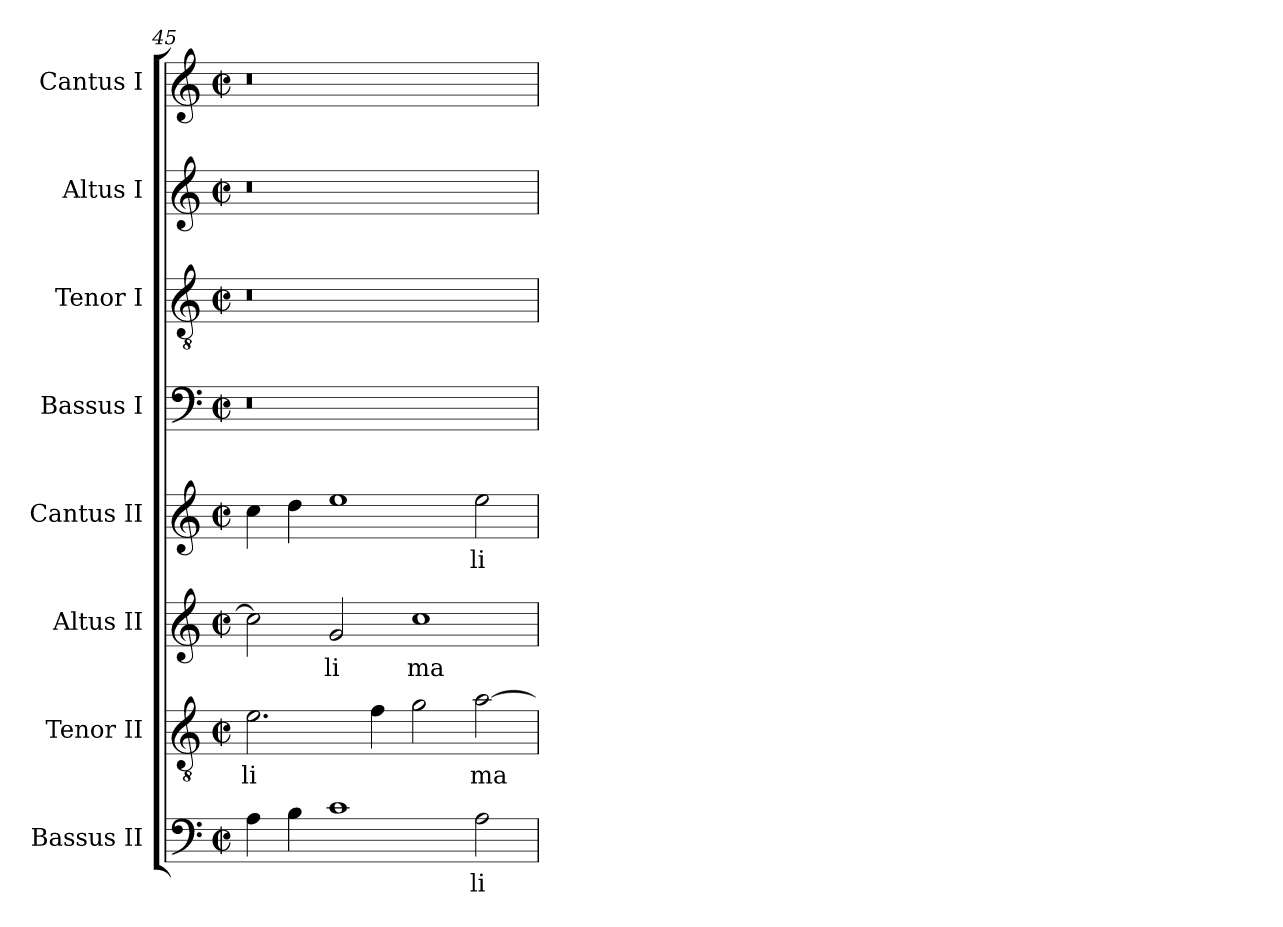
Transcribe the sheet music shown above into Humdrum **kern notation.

**kern	**text	**kern	**text	**kern	**text	**kern	**text	**kern	**kern	**kern	**kern
*part8	*part8	*part7	*part7	*part6	*part6	*part5	*part5	*part4	*part3	*part2	*part1
*staff8	*staff8	*staff7	*staff7	*staff6	*staff6	*staff5	*staff5	*staff4	*staff3	*staff2	*staff1
*I"Bassus II	*	*I"Tenor II	*	*I"Altus II	*	*I"Cantus II	*	*I"Bassus I	*I"Tenor I	*I"Altus I	*I"Cantus I
*clefF4	*	*clefGv2	*	*clefG2	*	*clefG2	*	*clefF4	*clefGv2	*clefG2	*clefG2
*	*	*	*	*	*	*	*	*	*	*k[]	*
*	*	*	*	*	*	*	*	*	*	*C:	*
*M2/2	*	*M2/2	*	*M2/2	*	*M2/2	*	*M2/2	*M2/2	*M2/2	*M2/2
*met(c|)	*	*met(c|)	*	*met(c|)	*	*met(c|)	*	*met(c|)	*met(c|)	*met(c|)	*met(c|)
=45	=45	=45	=45	=45	=45	=45	=45	=45	=45	=45	=45
!	!	!	!LO:LY:b:cj	!	!	!	!	!	!	!	!
4A\	.	2.e\	li	2cc\]	.	4cc\	.	0r	0r	0r	0r
4B\	.	.	.	.	.	4dd\	.	.	.	.	.
!	!	!	!	!	!LO:LY:b:cj	!	!	!	!	!	!
1c	.	.	.	2g/	li	1ee	.	.	.	.	.
.	.	4f\	.	.	.	.	.	.	.	.	.
!	!	!	!	!	!LO:LY:b:cj	!	!	!	!	!	!
.	.	2g\	.	1cc	ma	.	.	.	.	.	.
!	!LO:LY:b:cj	!	!LO:LY:b	!	!	!	!LO:LY:b:cj	!	!	!	!
2A\	-li-	[>2a\	ma	.	.	2ee\	li	.	.	.	.
=	=	=	=	=	=	=	=	=	=	=	=
*-	*-	*-	*-	*-	*-	*-	*-	*-	*-	*-	*-
